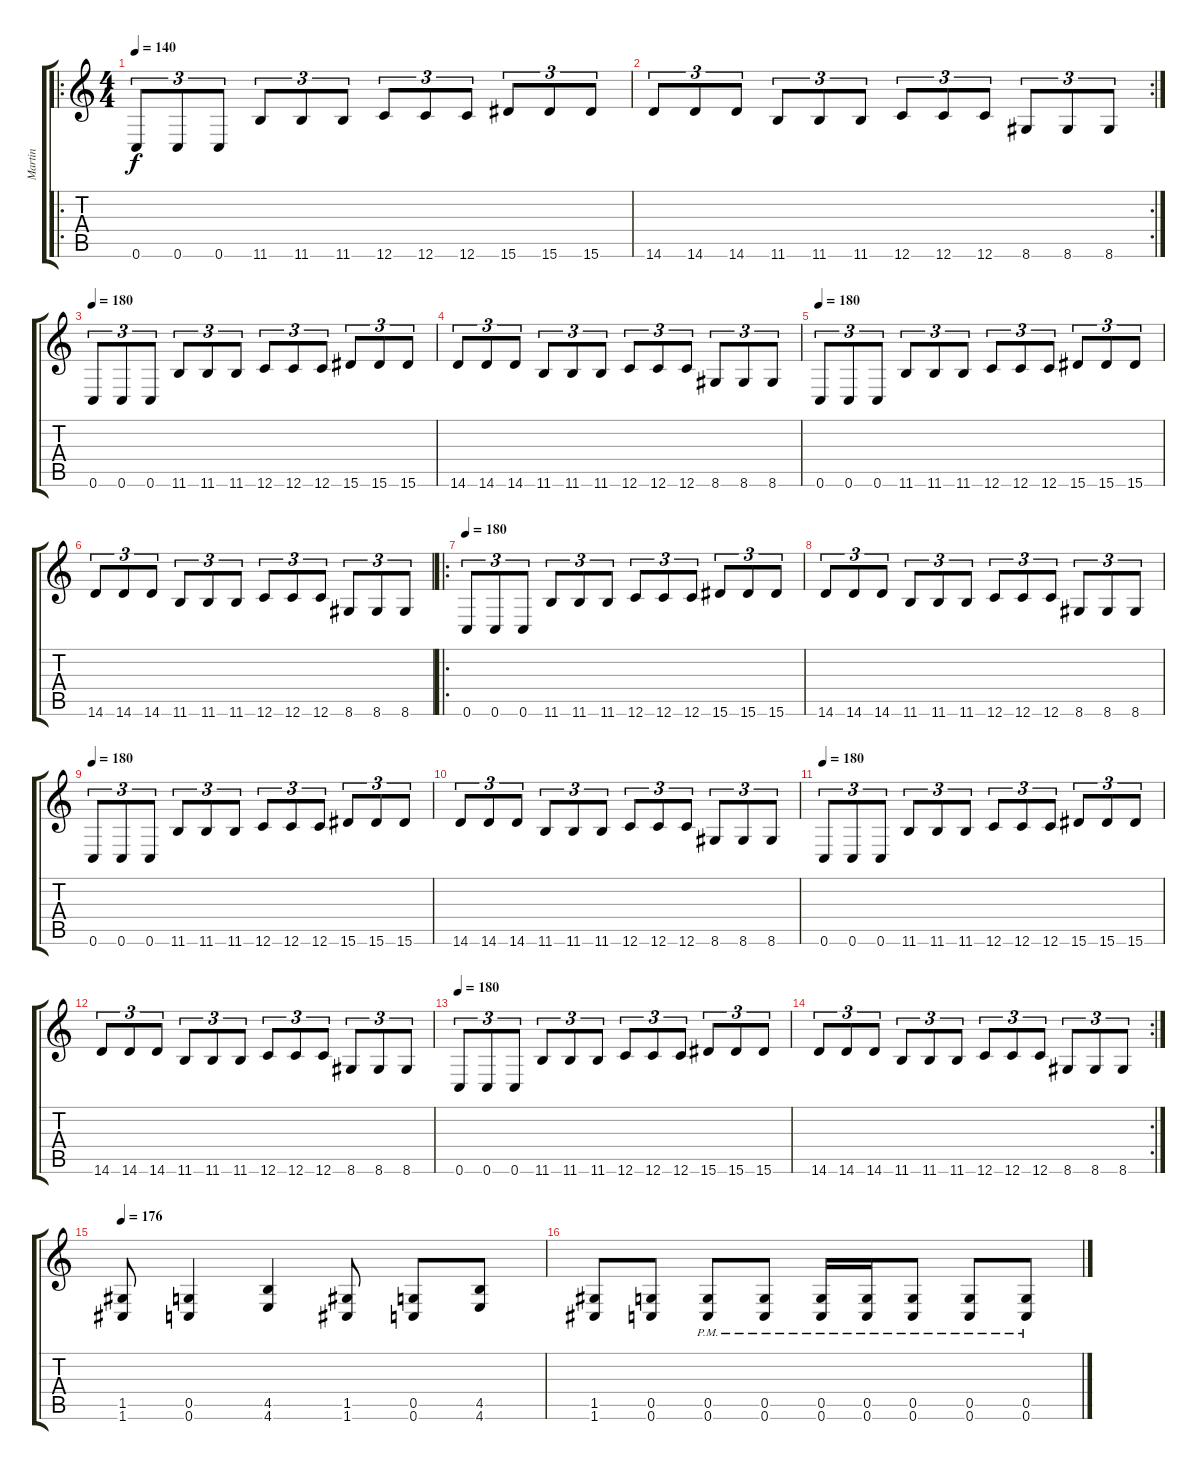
\track ("Martin" "Martin") {instrument distortionguitar}
\staff {score tabs}
\tuning (D4 A3 F3 C3 G2 C2) {hide}
\ro
\ts (4 4)
\tempo 140
\tempo 180
\tempo 140
\clef g2
\ks c
0.6.8{tu (3 2) dy f instrument distortionguitar} 0.6.8{tu (3 2)} 0.6.8{tu (3 2)} 11.6.8{tu (3 2)} 11.6.8{tu (3 2)} 11.6.8{tu (3 2)} 12.6.8{tu (3 2)} 12.6.8{tu (3 2)} 12.6.8{tu (3 2)} 15.6.8{tu (3 2)} 15.6.8{tu (3 2)} 15.6.8{tu (3 2)} |
\rc 2
14.6.8{tu (3 2)} 14.6.8{tu (3 2)} 14.6.8{tu (3 2)} 11.6.8{tu (3 2)} 11.6.8{tu (3 2)} 11.6.8{tu (3 2)} 12.6.8{tu (3 2)} 12.6.8{tu (3 2)} 12.6.8{tu (3 2)} 8.6.8{tu (3 2)} 8.6.8{tu (3 2)} 8.6.8{tu (3 2)} |
\tempo 180
0.6.8{tu (3 2)} 0.6.8{tu (3 2)} 0.6.8{tu (3 2)} 11.6.8{tu (3 2)} 11.6.8{tu (3 2)} 11.6.8{tu (3 2)} 12.6.8{tu (3 2)} 12.6.8{tu (3 2)} 12.6.8{tu (3 2)} 15.6.8{tu (3 2)} 15.6.8{tu (3 2)} 15.6.8{tu (3 2)} |
14.6.8{tu (3 2)} 14.6.8{tu (3 2)} 14.6.8{tu (3 2)} 11.6.8{tu (3 2)} 11.6.8{tu (3 2)} 11.6.8{tu (3 2)} 12.6.8{tu (3 2)} 12.6.8{tu (3 2)} 12.6.8{tu (3 2)} 8.6.8{tu (3 2)} 8.6.8{tu (3 2)} 8.6.8{tu (3 2)} |
\tempo 180
0.6.8{tu (3 2)} 0.6.8{tu (3 2)} 0.6.8{tu (3 2)} 11.6.8{tu (3 2)} 11.6.8{tu (3 2)} 11.6.8{tu (3 2)} 12.6.8{tu (3 2)} 12.6.8{tu (3 2)} 12.6.8{tu (3 2)} 15.6.8{tu (3 2)} 15.6.8{tu (3 2)} 15.6.8{tu (3 2)} |
14.6.8{tu (3 2)} 14.6.8{tu (3 2)} 14.6.8{tu (3 2)} 11.6.8{tu (3 2)} 11.6.8{tu (3 2)} 11.6.8{tu (3 2)} 12.6.8{tu (3 2)} 12.6.8{tu (3 2)} 12.6.8{tu (3 2)} 8.6.8{tu (3 2)} 8.6.8{tu (3 2)} 8.6.8{tu (3 2)} |
\ro
\tempo 180
0.6.8{tu (3 2)} 0.6.8{tu (3 2)} 0.6.8{tu (3 2)} 11.6.8{tu (3 2)} 11.6.8{tu (3 2)} 11.6.8{tu (3 2)} 12.6.8{tu (3 2)} 12.6.8{tu (3 2)} 12.6.8{tu (3 2)} 15.6.8{tu (3 2)} 15.6.8{tu (3 2)} 15.6.8{tu (3 2)} |
14.6.8{tu (3 2)} 14.6.8{tu (3 2)} 14.6.8{tu (3 2)} 11.6.8{tu (3 2)} 11.6.8{tu (3 2)} 11.6.8{tu (3 2)} 12.6.8{tu (3 2)} 12.6.8{tu (3 2)} 12.6.8{tu (3 2)} 8.6.8{tu (3 2)} 8.6.8{tu (3 2)} 8.6.8{tu (3 2)} |
\tempo 180
0.6.8{tu (3 2)} 0.6.8{tu (3 2)} 0.6.8{tu (3 2)} 11.6.8{tu (3 2)} 11.6.8{tu (3 2)} 11.6.8{tu (3 2)} 12.6.8{tu (3 2)} 12.6.8{tu (3 2)} 12.6.8{tu (3 2)} 15.6.8{tu (3 2)} 15.6.8{tu (3 2)} 15.6.8{tu (3 2)} |
14.6.8{tu (3 2)} 14.6.8{tu (3 2)} 14.6.8{tu (3 2)} 11.6.8{tu (3 2)} 11.6.8{tu (3 2)} 11.6.8{tu (3 2)} 12.6.8{tu (3 2)} 12.6.8{tu (3 2)} 12.6.8{tu (3 2)} 8.6.8{tu (3 2)} 8.6.8{tu (3 2)} 8.6.8{tu (3 2)} |
\tempo 180
0.6.8{tu (3 2)} 0.6.8{tu (3 2)} 0.6.8{tu (3 2)} 11.6.8{tu (3 2)} 11.6.8{tu (3 2)} 11.6.8{tu (3 2)} 12.6.8{tu (3 2)} 12.6.8{tu (3 2)} 12.6.8{tu (3 2)} 15.6.8{tu (3 2)} 15.6.8{tu (3 2)} 15.6.8{tu (3 2)} |
14.6.8{tu (3 2)} 14.6.8{tu (3 2)} 14.6.8{tu (3 2)} 11.6.8{tu (3 2)} 11.6.8{tu (3 2)} 11.6.8{tu (3 2)} 12.6.8{tu (3 2)} 12.6.8{tu (3 2)} 12.6.8{tu (3 2)} 8.6.8{tu (3 2)} 8.6.8{tu (3 2)} 8.6.8{tu (3 2)} |
\tempo 180
0.6.8{tu (3 2)} 0.6.8{tu (3 2)} 0.6.8{tu (3 2)} 11.6.8{tu (3 2)} 11.6.8{tu (3 2)} 11.6.8{tu (3 2)} 12.6.8{tu (3 2)} 12.6.8{tu (3 2)} 12.6.8{tu (3 2)} 15.6.8{tu (3 2)} 15.6.8{tu (3 2)} 15.6.8{tu (3 2)} |
\rc 2
14.6.8{tu (3 2)} 14.6.8{tu (3 2)} 14.6.8{tu (3 2)} 11.6.8{tu (3 2)} 11.6.8{tu (3 2)} 11.6.8{tu (3 2)} 12.6.8{tu (3 2)} 12.6.8{tu (3 2)} 12.6.8{tu (3 2)} 8.6.8{tu (3 2)} 8.6.8{tu (3 2)} 8.6.8{tu (3 2)} |
\tempo 176
(1.5 1.6).8 (0.5 0.6).4 (4.5 4.6).4 (1.5 1.6).8 (0.5 0.6).8 (4.5 4.6).8 |
(1.5 1.6).8 (0.5 0.6).8 (0.5{pm} 0.6{pm}).8 (0.5{pm} 0.6{pm}).8 (0.5{pm} 0.6{pm}).16 (0.5{pm} 0.6{pm}).16 (0.5{pm} 0.6{pm}).8 (0.5{pm} 0.6{pm}).8 (0.5{pm} 0.6{pm}).8
